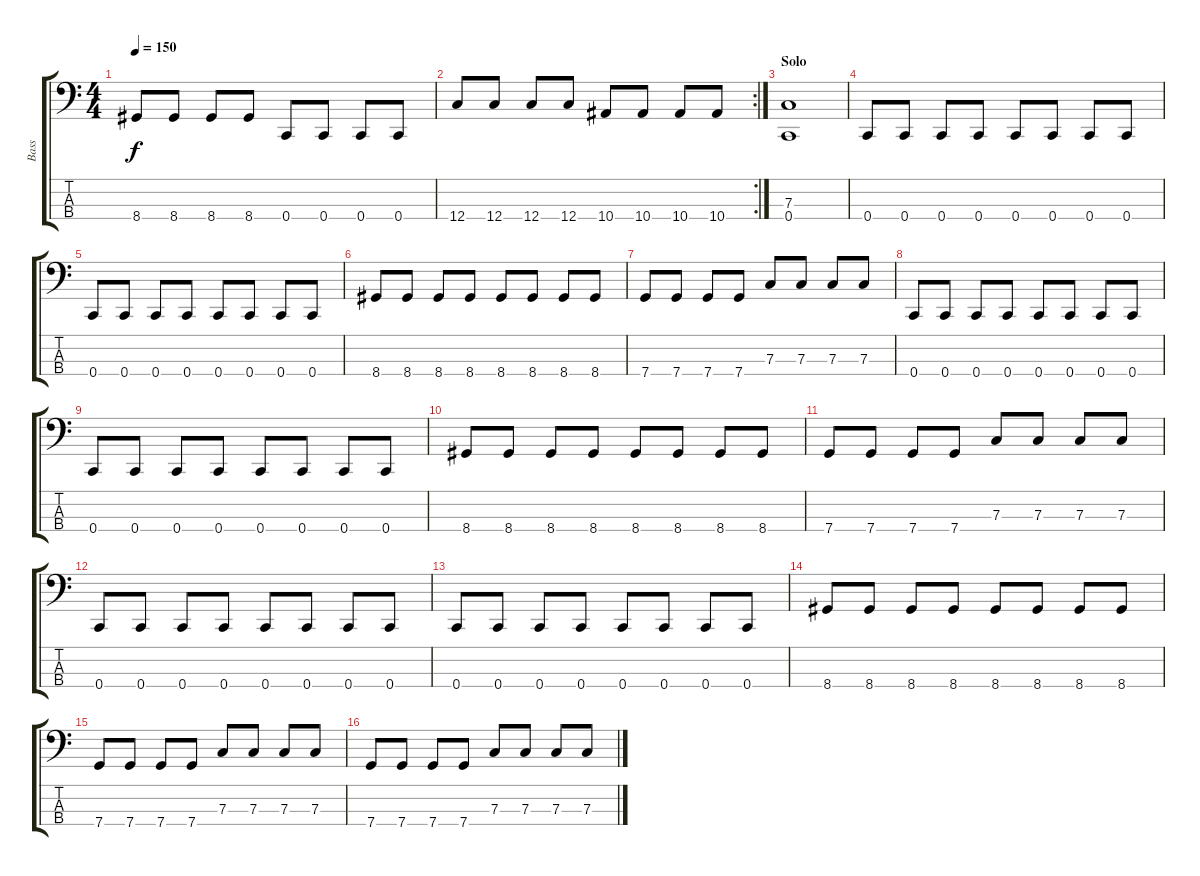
\track ("Bass" "Bass") {instrument electricbassfinger}
\staff {score tabs}
\tuning (Eb2 Bb1 F1 C1) {hide}
\ts (4 4)
\tempo 150
\clef f4
\ks c
8.4.8{dy f} 8.4.8 8.4.8 8.4.8 0.4.8 0.4.8 0.4.8 0.4.8 |
\rc 2
12.4.8 12.4.8 12.4.8 12.4.8 10.4.8 10.4.8 10.4.8 10.4.8 |
\section ("" "Solo")
(7.3 0.4).1 |
0.4.8 0.4.8 0.4.8 0.4.8 0.4.8 0.4.8 0.4.8 0.4.8 |
0.4.8 0.4.8 0.4.8 0.4.8 0.4.8 0.4.8 0.4.8 0.4.8 |
8.4.8 8.4.8 8.4.8 8.4.8 8.4.8 8.4.8 8.4.8 8.4.8 |
7.4.8 7.4.8 7.4.8 7.4.8 7.3.8 7.3.8 7.3.8 7.3.8 |
0.4.8 0.4.8 0.4.8 0.4.8 0.4.8 0.4.8 0.4.8 0.4.8 |
0.4.8 0.4.8 0.4.8 0.4.8 0.4.8 0.4.8 0.4.8 0.4.8 |
8.4.8 8.4.8 8.4.8 8.4.8 8.4.8 8.4.8 8.4.8 8.4.8 |
7.4.8 7.4.8 7.4.8 7.4.8 7.3.8 7.3.8 7.3.8 7.3.8 |
0.4.8 0.4.8 0.4.8 0.4.8 0.4.8 0.4.8 0.4.8 0.4.8 |
0.4.8 0.4.8 0.4.8 0.4.8 0.4.8 0.4.8 0.4.8 0.4.8 |
8.4.8 8.4.8 8.4.8 8.4.8 8.4.8 8.4.8 8.4.8 8.4.8 |
7.4.8 7.4.8 7.4.8 7.4.8 7.3.8 7.3.8 7.3.8 7.3.8 |
7.4.8 7.4.8 7.4.8 7.4.8 7.3.8 7.3.8 7.3.8 7.3.8
